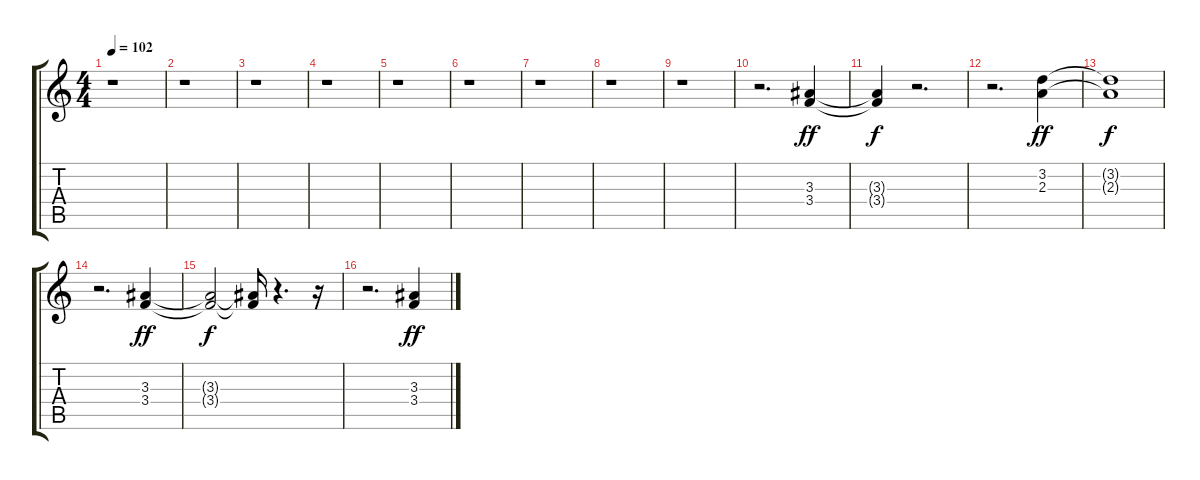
\track "" {instrument acousticguitarnylon}
\staff {score tabs}
\tuning (E4 B3 G3 D3 A2 E2) {hide}
\ts (4 4)
\tempo 102
\clef g2
\ks c
r.1{dy ff instrument acousticguitarnylon} |
r.1 |
r.1 |
r.1 |
r.1 |
r.1 |
r.1 |
r.1 |
r.1 |
r.2{d} (3.3 3.4).4 |
(3.3{t} 3.4{t}).4{dy f} r.2{d} |
r.2{d} (3.2 2.3).4{dy ff} |
(3.2{t} 2.3{t}).1{dy f} |
r.2{d} (3.3 3.4).4{dy ff} |
(3.3{t} 3.4{t}).2{dy f} (3.3{t} 3.4{t}).16 r.4{d} r.16 |
r.2{d} (3.3 3.4).4{dy ff}
